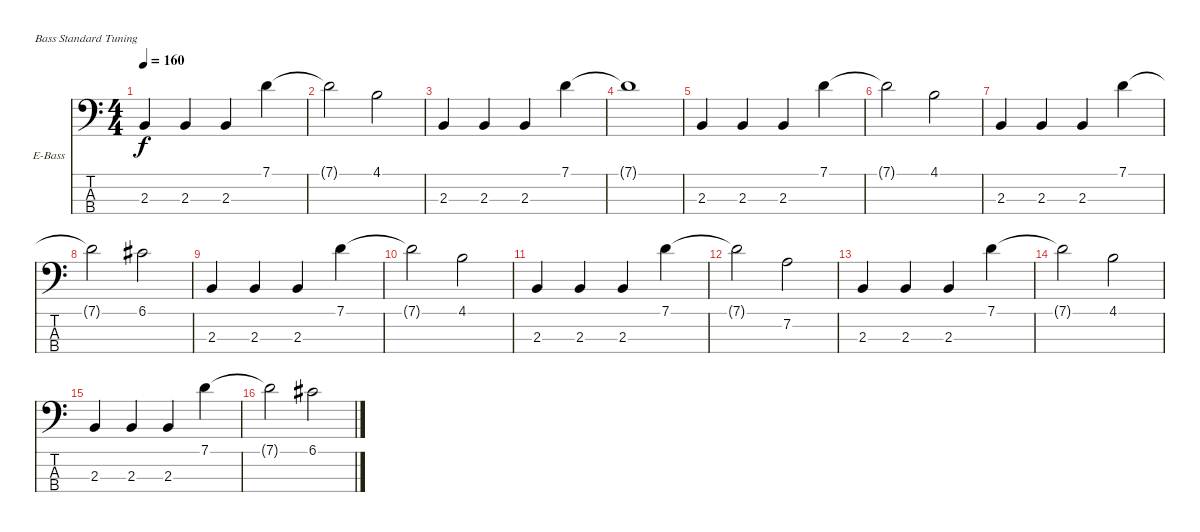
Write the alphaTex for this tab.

\bracketExtendMode nobrackets
\firstSystemTrackNameOrientation horizontal
\otherSystemsTrackNameOrientation horizontal
\track ("Track 3" "E-Bass") {instrument electricbassfinger}
\staff {score tabs}
\tuning (G2 D2 A1 E1)
\ts (4 4)
\tempo 160
\clef f4
\ks c
2.3.4{dy f} 2.3.4 2.3.4 7.1.4 |
7.1{t}.2 4.1.2 |
2.3.4 2.3.4 2.3.4 7.1.4 |
7.1{t}.1 |
2.3.4 2.3.4 2.3.4 7.1.4 |
7.1{t}.2 4.1.2 |
2.3.4 2.3.4 2.3.4 7.1.4 |
7.1{t}.2 6.1.2 |
2.3.4 2.3.4 2.3.4 7.1.4 |
7.1{t}.2 4.1.2 |
2.3.4 2.3.4 2.3.4 7.1.4 |
7.1{t}.2 7.2.2 |
2.3.4 2.3.4 2.3.4 7.1.4 |
7.1{t}.2 4.1.2 |
2.3.4 2.3.4 2.3.4 7.1.4 |
7.1{t}.2 6.1.2
